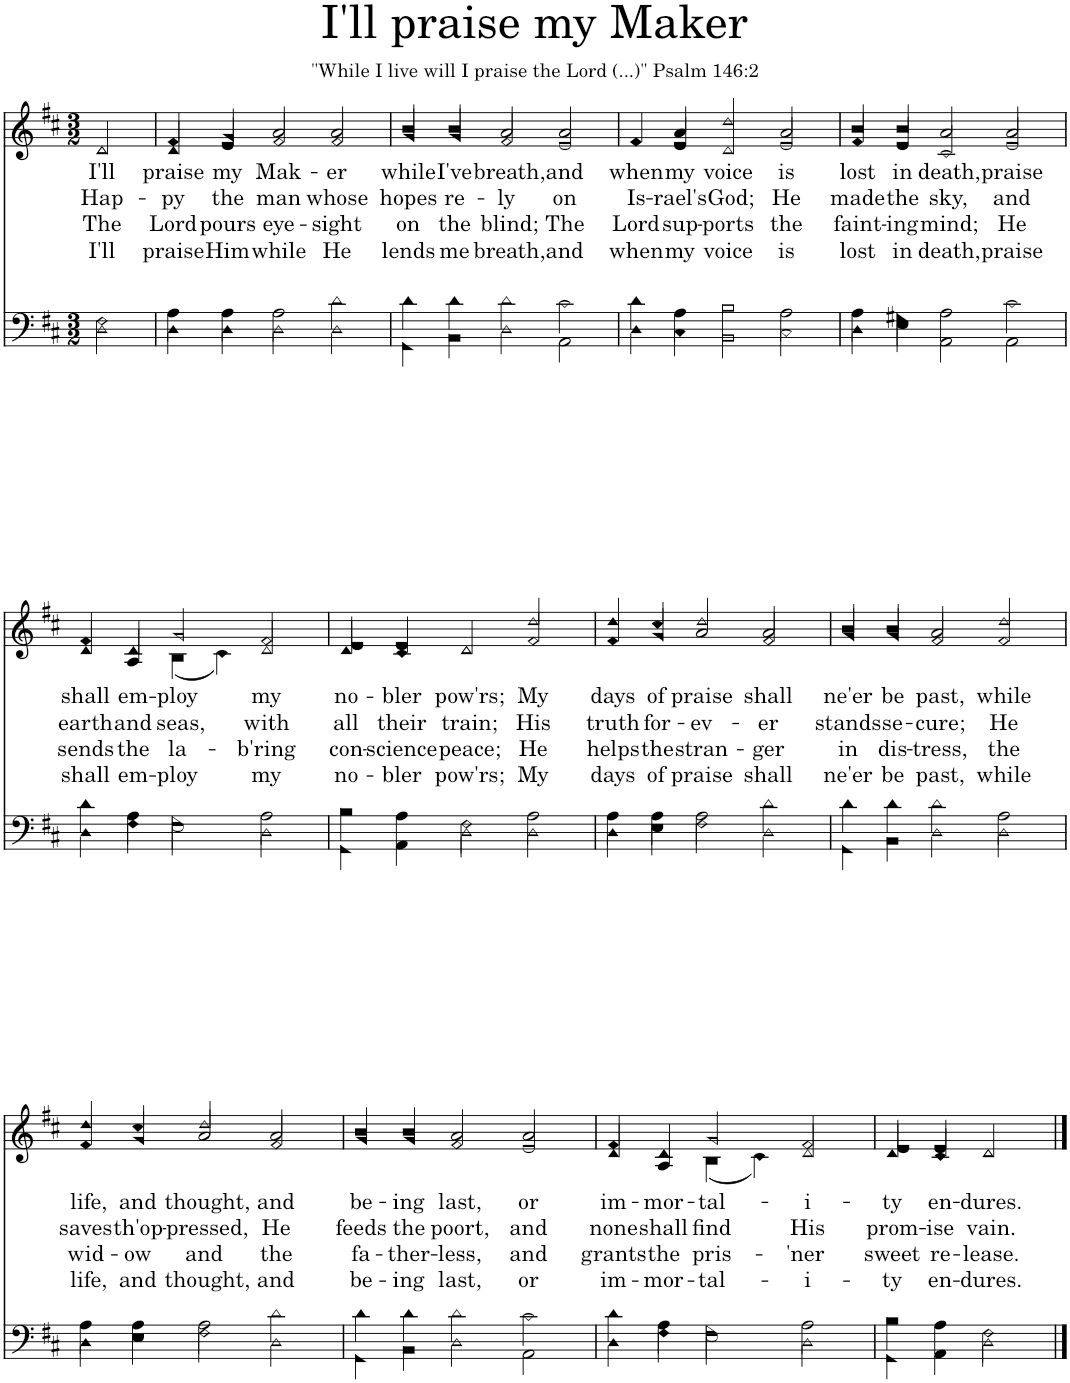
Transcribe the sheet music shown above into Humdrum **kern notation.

**kern	**kern	**text	**text	**text	**text
*part2	*part1	*part1	*part1	*part1	*part1
*staff2	*staff1	*staff1	*staff1	*staff1	*staff1
*I"Men	*I"Women	*	*	*	*
*clefF4	*clefG2	*	*	*	*
*k[f#c#]	*k[f#c#]	*	*	*	*
*M3/2	*M3/2	*	*	*	*
=1	=1	=1	=1	=1	=1
*^	*	*	*	*	*
!	!	!	!LO:LY:b	!LO:LY:b	!LO:LY:b	!LO:LY:b
*	*	*^	*	*	*	*
2F#\	2D\	2d/	2d	I'll	Hap-	The	I'll
=2	=2	=2	=2	=2	=2	=2	=2
!	!	!	!	!LO:LY:b	!LO:LY:b	!LO:LY:b	!LO:LY:b
4A\	4D\	4f#/	4d/	praise	-py	Lord	praise
!	!	!	!	!LO:LY:b	!LO:LY:b	!LO:LY:b	!LO:LY:b
4A\	4D\	4g/	4e/	my	the	pours	Him
!	!	!	!	!LO:LY:b	!LO:LY:b	!LO:LY:b	!LO:LY:b
2A\	2D\	2a/	2f#/	Mak-	man	eye-	while
!	!	!	!	!LO:LY:b	!LO:LY:b	!LO:LY:b	!LO:LY:b
2d\	2D\	2a/	2f#/	-er	whose	-sight	He
=3	=3	=3	=3	=3	=3	=3	=3
!	!	!	!	!LO:LY:b	!LO:LY:b	!LO:LY:b	!LO:LY:b
4d\	4GG\	4b/	4g/	while	hopes	on	lends
!	!	!	!	!LO:LY:b	!LO:LY:b	!LO:LY:b	!LO:LY:b
4d\	4BB\	4b/	4g/	I've	re-	the	me
!	!	!	!	!LO:LY:b	!LO:LY:b	!LO:LY:b	!LO:LY:b
2d\	2D\	2a/	2f#/	breath,	-ly	blind;	breath,
!	!	!	!	!LO:LY:b	!LO:LY:b	!LO:LY:b	!LO:LY:b
2c#\	2AA\	2a/	2e/	and	on	The	and
=4	=4	=4	=4	=4	=4	=4	=4
!	!	!	!	!LO:LY:b	!LO:LY:b	!LO:LY:b	!LO:LY:b
4d\	4D\	4f#/	4f#	when	Is-	Lord	when
!	!	!	!	!LO:LY:b	!LO:LY:b	!LO:LY:b	!LO:LY:b
4A\	4C#\	4a/	4e/	my	-rael's	sup-	my
!	!	!	!	!LO:LY:b	!LO:LY:b	!LO:LY:b	!LO:LY:b
2B\	2BB\	2dd/	2d/	voice	God;	-ports	voice
!	!	!	!	!LO:LY:b	!LO:LY:b	!LO:LY:b	!LO:LY:b
2A\	2C#\	2a/	2e/	is	He	the	is
=5	=5	=5	=5	=5	=5	=5	=5
!	!	!	!	!LO:LY:b	!LO:LY:b	!LO:LY:b	!LO:LY:b
4A\	4D\	4b/	4f#/	lost	made	faint-	lost
!	!	!	!	!LO:LY:b	!LO:LY:b	!LO:LY:b	!LO:LY:b
4G#X\	4E\	4b/	4e/	in	the	-ing	in
!	!	!	!	!LO:LY:b	!LO:LY:b	!LO:LY:b	!LO:LY:b
2A\	2AA\	2a/	2c#/	death,	sky,	mind;	death,
!	!	!	!	!LO:LY:b	!LO:LY:b	!LO:LY:b	!LO:LY:b
2c#\	2AA\	2a/	2e/	praise	and	He	praise
!!LO:LB:g=z	!!
=6	=6	=6	=6	=6	=6	=6	=6
!	!	!	!	!LO:LY:b	!LO:LY:b	!LO:LY:b	!LO:LY:b
4d\	4D\	4f#/	4d/	shall	earth	sends	shall
!	!	!	!	!LO:LY:b	!LO:LY:b	!LO:LY:b	!LO:LY:b
4A\	4F#\	4d/	4A/	em-	and	the	em-
!	!	!	!	!LO:LY:b	!LO:LY:b	!LO:LY:b	!LO:LY:b
2G\	2E\	2g/	(4B\	-ploy	seas,	la-	-ploy
.	.	.	4c#\)	.	.	.	.
!	!	!	!	!LO:LY:b	!LO:LY:b	!LO:LY:b	!LO:LY:b
2A\	2D\	2f#/	2d/	my	with	-b'ring	my
=7	=7	=7	=7	=7	=7	=7	=7
!	!	!	!	!LO:LY:b	!LO:LY:b	!LO:LY:b	!LO:LY:b
4B\	4GG\	4e/	4d/	no-	all	con-	no-
!	!	!	!	!LO:LY:b	!LO:LY:b	!LO:LY:b	!LO:LY:b
4A\	4AA\	4e/	4c#/	-bler	their	-science	-bler
!	!	!	!	!LO:LY:b	!LO:LY:b	!LO:LY:b	!LO:LY:b
2F#\	2D\	2d/	2d	pow'rs;	train;	peace;	pow'rs;
!	!	!	!	!LO:LY:b	!LO:LY:b	!LO:LY:b	!LO:LY:b
2A\	2D\	2dd/	2f#/	My	His	He	My
=8	=8	=8	=8	=8	=8	=8	=8
!	!	!	!	!LO:LY:b	!LO:LY:b	!LO:LY:b	!LO:LY:b
4A\	4D\	4dd/	4f#/	days	truth	helps	days
!	!	!	!	!LO:LY:b	!LO:LY:b	!LO:LY:b	!LO:LY:b
4A\	4E\	4cc#/	4g/	of	for-	the	of
!	!	!	!	!LO:LY:b	!LO:LY:b	!LO:LY:b	!LO:LY:b
2A\	2F#\	2dd/	2a/	praise	-ev-	stran-	praise
!	!	!	!	!LO:LY:b	!LO:LY:b	!LO:LY:b	!LO:LY:b
2d\	2D\	2a/	2f#/	shall	-er	-ger	shall
=9	=9	=9	=9	=9	=9	=9	=9
!	!	!	!	!LO:LY:b	!LO:LY:b	!LO:LY:b	!LO:LY:b
4d\	4GG\	4b/	4g/	ne'er	stands	in	ne'er
!	!	!	!	!LO:LY:b	!LO:LY:b	!LO:LY:b	!LO:LY:b
4d\	4BB\	4b/	4g/	be	se-	dis-	be
!	!	!	!	!LO:LY:b	!LO:LY:b	!LO:LY:b	!LO:LY:b
2d\	2D\	2a/	2f#/	past,	-cure;	-tress,	past,
!	!	!	!	!LO:LY:b	!LO:LY:b	!LO:LY:b	!LO:LY:b
2A\	2D\	2dd/	2f#/	while	He	the	while
!!LO:LB:g=z	!!
=10	=10	=10	=10	=10	=10	=10	=10
!	!	!	!	!LO:LY:b	!LO:LY:b	!LO:LY:b	!LO:LY:b
4A\	4D\	4dd/	4f#/	life,	saves	wid-	life,
!	!	!	!	!LO:LY:b	!LO:LY:b	!LO:LY:b	!LO:LY:b
4A\	4E\	4cc#/	4g/	and	th'op-	-ow	and
!	!	!	!	!LO:LY:b	!LO:LY:b	!LO:LY:b	!LO:LY:b
2A\	2F#\	2dd/	2a/	thought,	-pressed,	and	thought,
!	!	!	!	!LO:LY:b	!LO:LY:b	!LO:LY:b	!LO:LY:b
2d\	2D\	2a/	2f#/	and	He	the	and
=11	=11	=11	=11	=11	=11	=11	=11
!	!	!	!	!LO:LY:b	!LO:LY:b	!LO:LY:b	!LO:LY:b
4d\	4GG\	4b/	4g/	be-	feeds	fa-	be-
!	!	!	!	!LO:LY:b	!LO:LY:b	!LO:LY:b	!LO:LY:b
4d\	4BB\	4b/	4g/	-ing	the	-ther-	-ing
!	!	!	!	!LO:LY:b	!LO:LY:b	!LO:LY:b	!LO:LY:b
2d\	2D\	2a/	2f#/	last,	poort,	-less,	last,
!	!	!	!	!LO:LY:b	!LO:LY:b	!LO:LY:b	!LO:LY:b
2c#\	2AA\	2a/	2e/	or	and	and	or
=12	=12	=12	=12	=12	=12	=12	=12
!	!	!	!	!LO:LY:b	!LO:LY:b	!LO:LY:b	!LO:LY:b
4d\	4D\	4f#/	4d/	im-	none	grants	im-
!	!	!	!	!LO:LY:b	!LO:LY:b	!LO:LY:b	!LO:LY:b
4A\	4F#\	4d/	4A/	-mor-	shall	the	-mor-
!	!	!	!	!LO:LY:b	!LO:LY:b	!LO:LY:b	!LO:LY:b
2G\	2E\	2g/	(4B\	-tal-	find	pris-	-tal-
.	.	.	4c#\)	.	.	.	.
!	!	!	!	!LO:LY:b	!LO:LY:b	!LO:LY:b	!LO:LY:b
2A\	2D\	2f#/	2d/	-i-	His	-'ner	-i-
=13	=13	=13	=13	=13	=13	=13	=13
!	!	!	!	!LO:LY:b	!LO:LY:b	!LO:LY:b	!LO:LY:b
4B\	4GG\	4e/	4d/	-ty	prom-	sweet	-ty
!	!	!	!	!LO:LY:b	!LO:LY:b	!LO:LY:b	!LO:LY:b
4A\	4AA\	4e/	4c#/	en-	-ise	re-	en-
!	!	!	!	!LO:LY:b	!LO:LY:b	!LO:LY:b	!LO:LY:b
2F#\	2D\	2d/	2d	-dures.	vain.	-lease.	-dures.
*v	*v	*	*	*	*	*	*
*	*v	*v	*	*	*	*
==	==	==	==	==	==
*-	*-	*-	*-	*-	*-
